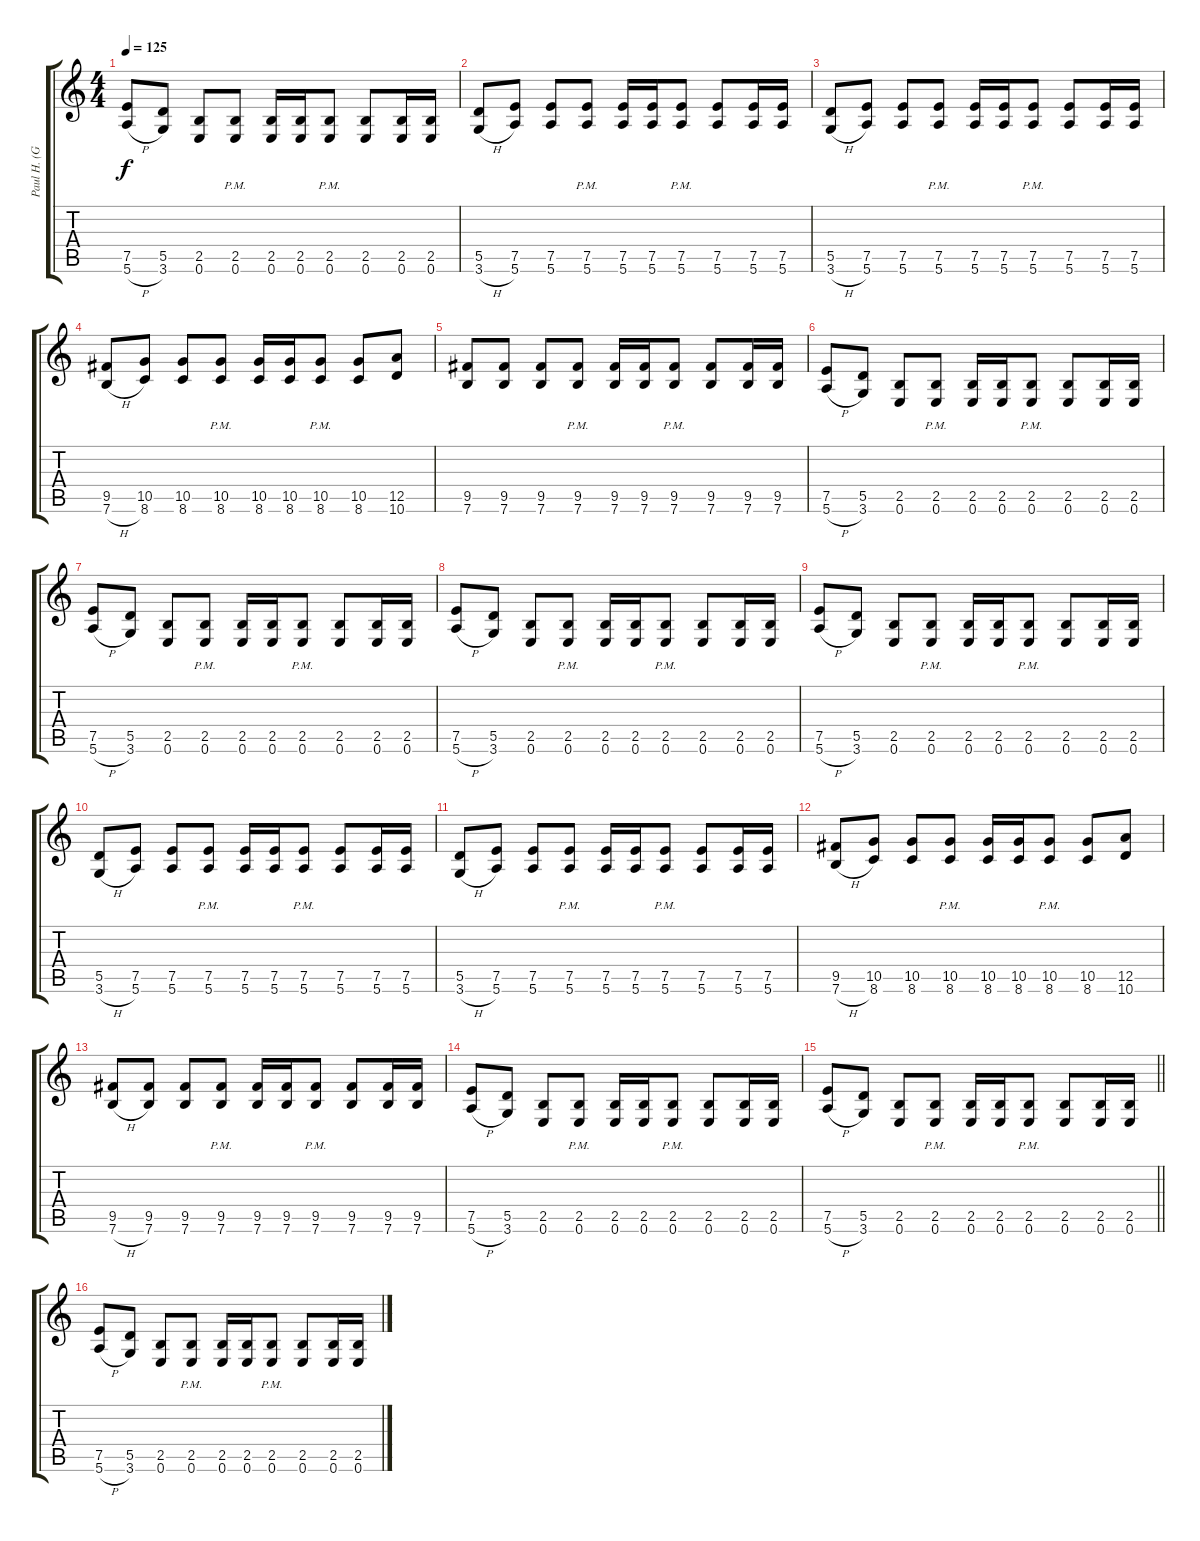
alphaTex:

\track ("Paul H. (Guitar)" "Paul H. (G") {instrument distortionguitar}
\staff {score tabs}
\tuning (E4 B3 G3 D3 A2 E2) {hide}
\ts (4 4)
\tempo 125
\clef g2
\ks c
(7.5 5.6{h}).8{dy f} (5.5 3.6).8 (2.5 0.6).8 (2.5{pm} 0.6{pm}).8 (2.5 0.6).16 (2.5 0.6).16 (2.5{pm} 0.6{pm}).8 (2.5 0.6).8 (2.5 0.6).16 (2.5 0.6).16 |
(5.5 3.6{h}).8 (7.5 5.6).8 (7.5 5.6).8 (7.5{pm} 5.6{pm}).8 (7.5 5.6).16 (7.5 5.6).16 (7.5{pm} 5.6{pm}).8 (7.5 5.6).8 (7.5 5.6).16 (7.5 5.6).16 |
(5.5 3.6{h}).8 (7.5 5.6).8 (7.5 5.6).8 (7.5{pm} 5.6{pm}).8 (7.5 5.6).16 (7.5 5.6).16 (7.5{pm} 5.6{pm}).8 (7.5 5.6).8 (7.5 5.6).16 (7.5 5.6).16 |
(9.5 7.6{h}).8 (10.5 8.6).8 (10.5 8.6).8 (10.5{pm} 8.6{pm}).8 (10.5 8.6).16 (10.5 8.6).16 (10.5{pm} 8.6{pm}).8 (10.5 8.6).8 (12.5 10.6).8 |
(9.5 7.6).8 (9.5 7.6).8 (9.5 7.6).8 (9.5{pm} 7.6{pm}).8 (9.5 7.6).16 (9.5 7.6).16 (9.5{pm} 7.6{pm}).8 (9.5 7.6).8 (9.5 7.6).16 (9.5 7.6).16 |
(7.5 5.6{h}).8 (5.5 3.6).8 (2.5 0.6).8 (2.5{pm} 0.6{pm}).8 (2.5 0.6).16 (2.5 0.6).16 (2.5{pm} 0.6{pm}).8 (2.5 0.6).8 (2.5 0.6).16 (2.5 0.6).16 |
(7.5 5.6{h}).8 (5.5 3.6).8 (2.5 0.6).8 (2.5{pm} 0.6{pm}).8 (2.5 0.6).16 (2.5 0.6).16 (2.5{pm} 0.6{pm}).8 (2.5 0.6).8 (2.5 0.6).16 (2.5 0.6).16 |
(7.5 5.6{h}).8 (5.5 3.6).8 (2.5 0.6).8 (2.5{pm} 0.6{pm}).8 (2.5 0.6).16 (2.5 0.6).16 (2.5{pm} 0.6{pm}).8 (2.5 0.6).8 (2.5 0.6).16 (2.5 0.6).16 |
(7.5 5.6{h}).8 (5.5 3.6).8 (2.5 0.6).8 (2.5{pm} 0.6{pm}).8 (2.5 0.6).16 (2.5 0.6).16 (2.5{pm} 0.6{pm}).8 (2.5 0.6).8 (2.5 0.6).16 (2.5 0.6).16 |
(5.5 3.6{h}).8 (7.5 5.6).8 (7.5 5.6).8 (7.5{pm} 5.6{pm}).8 (7.5 5.6).16 (7.5 5.6).16 (7.5{pm} 5.6{pm}).8 (7.5 5.6).8 (7.5 5.6).16 (7.5 5.6).16 |
(5.5 3.6{h}).8 (7.5 5.6).8 (7.5 5.6).8 (7.5{pm} 5.6{pm}).8 (7.5 5.6).16 (7.5 5.6).16 (7.5{pm} 5.6{pm}).8 (7.5 5.6).8 (7.5 5.6).16 (7.5 5.6).16 |
(9.5 7.6{h}).8 (10.5 8.6).8 (10.5 8.6).8 (10.5{pm} 8.6{pm}).8 (10.5 8.6).16 (10.5 8.6).16 (10.5{pm} 8.6{pm}).8 (10.5 8.6).8 (12.5 10.6).8 |
(9.5 7.6{h}).8 (9.5 7.6).8 (9.5 7.6).8 (9.5{pm} 7.6{pm}).8 (9.5 7.6).16 (9.5 7.6).16 (9.5{pm} 7.6{pm}).8 (9.5 7.6).8 (9.5 7.6).16 (9.5 7.6).16 |
(7.5 5.6{h}).8 (5.5 3.6).8 (2.5 0.6).8 (2.5{pm} 0.6{pm}).8 (2.5 0.6).16 (2.5 0.6).16 (2.5{pm} 0.6{pm}).8 (2.5 0.6).8 (2.5 0.6).16 (2.5 0.6).16 |
\barLineRight lightlight
(7.5 5.6{h}).8 (5.5 3.6).8 (2.5 0.6).8 (2.5{pm} 0.6{pm}).8 (2.5 0.6).16 (2.5 0.6).16 (2.5{pm} 0.6{pm}).8 (2.5 0.6).8 (2.5 0.6).16 (2.5 0.6).16 |
(7.5 5.6{h}).8 (5.5 3.6).8 (2.5 0.6).8 (2.5{pm} 0.6{pm}).8 (2.5 0.6).16 (2.5 0.6).16 (2.5{pm} 0.6{pm}).8 (2.5 0.6).8 (2.5 0.6).16 (2.5 0.6).16
